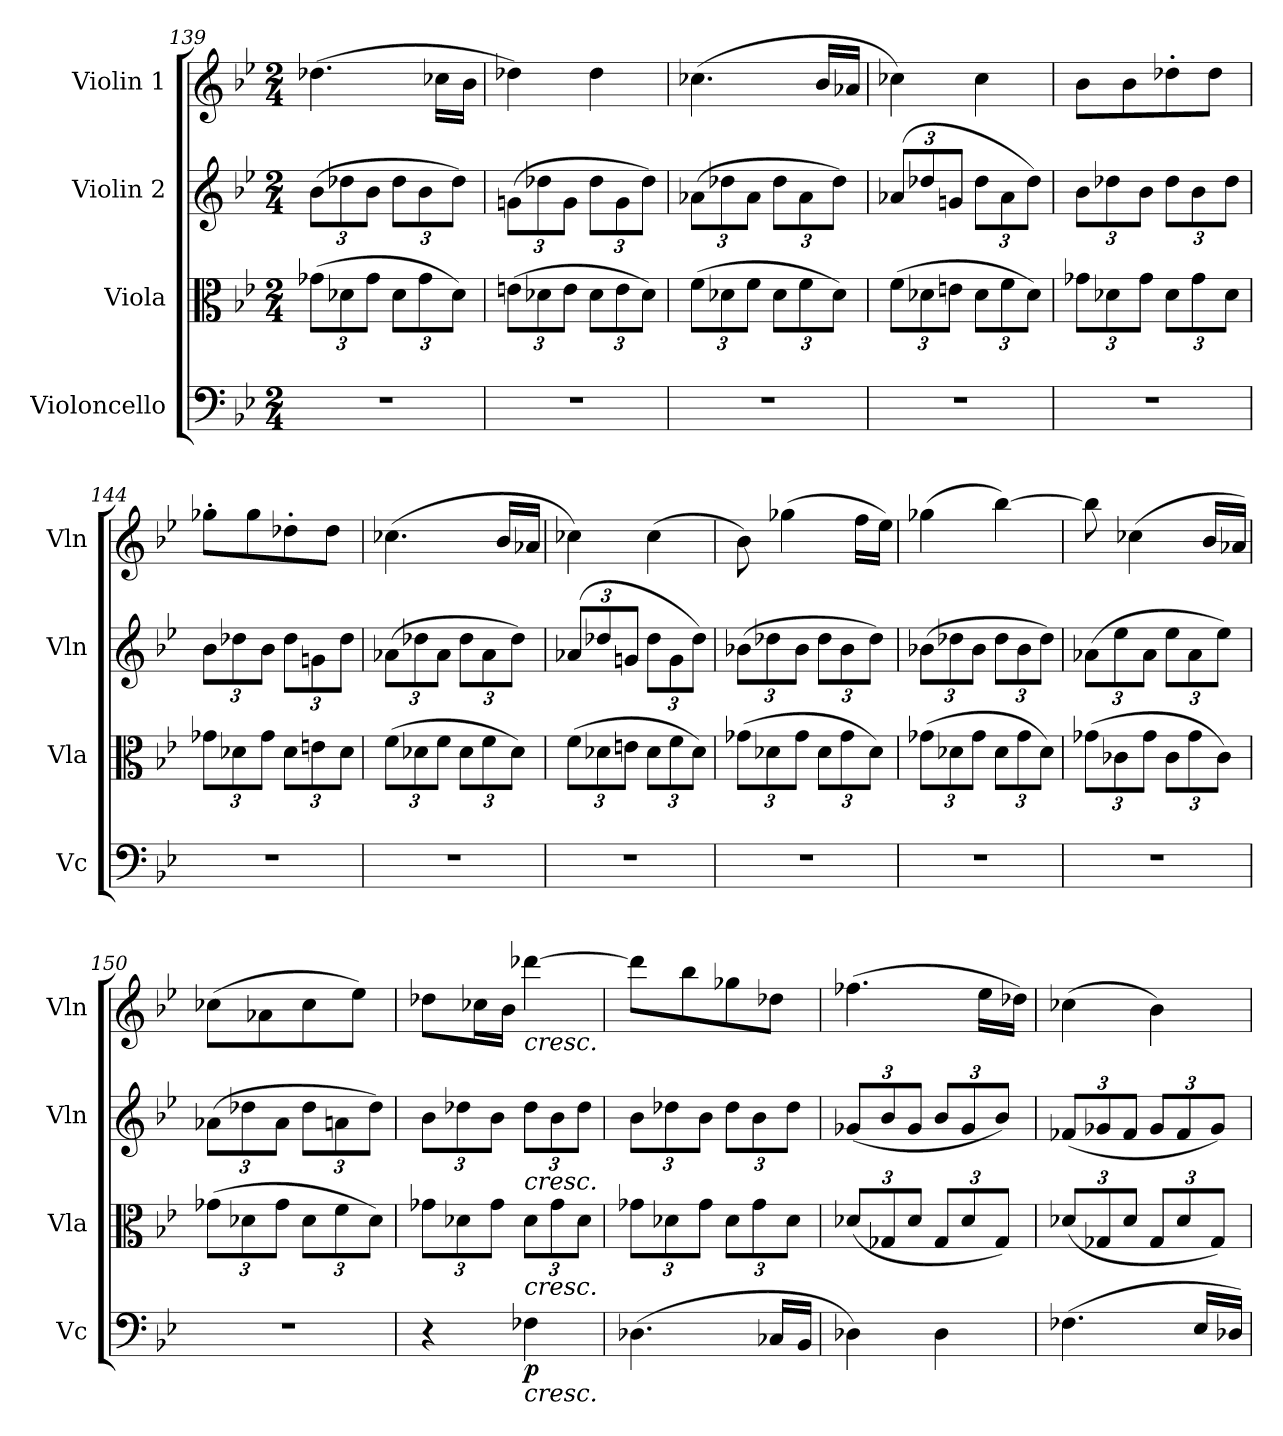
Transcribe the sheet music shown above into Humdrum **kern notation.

**kern	**dynam	**kern	**kern	**kern
*part4	*part4	*part3	*part2	*part1
*staff4	*staff4	*staff3	*staff2	*staff1
*I"Violoncello	*	*I"Viola	*I"Violin 2	*I"Violin 1
*I'Vc	*	*I'Vla	*I'Vln	*I'Vln
*clefF4	*	*clefC3	*clefG2	*clefG2
*k[b-e-]	*	*k[b-e-]	*k[b-e-]	*k[b-e-]
*M2/4	*	*M2/4	*M2/4	*M2/4
*	*	*Xbrackettup	*Xbrackettup	*
=139	=139	=139	=139	=139
2r	.	(12g-X\L	(12b-\L	(4.dd-X\
.	.	12d-X\	12dd-X\	.
.	.	12g-\J	12b-\J	.
.	.	12d-\L	12dd-\L	.
.	.	12g-\	12b-\	.
.	.	.	.	16cc-X\LL
.	.	12d-\J)	12dd-\J)	.
.	.	.	.	16b-\JJ
=140	=140	=140	=140	=140
2r	.	(12en\L	(12gn\L	4dd-X\)
.	.	12d-X\	12dd-X\	.
.	.	12e\J	12g\J	.
.	.	12d-\L	12dd-\L	4dd-\
.	.	12e\	12g\	.
.	.	12d-\J)	12dd-\J)	.
!!LO:LB:g=z
=141	=141	=141	=141	=141
2r	.	(12f\L	(12a-X\L	(4.cc-X\
.	.	12d-X\	12dd-X\	.
.	.	12f\J	12a-\J	.
.	.	12d-\L	12dd-\L	.
.	.	12f\	12a-\	.
.	.	.	.	16b-/LL
.	.	12d-\J)	12dd-\J)	.
.	.	.	.	16a-X/JJ
=142	=142	=142	=142	=142
2r	.	(12f\L	(12a-X/L	4cc-X\)
.	.	12d-X\	12dd-X/	.
.	.	12en\J	12gn/J	.
.	.	12d-\L	12dd-\L	4cc-\
.	.	12f\	12a-\	.
.	.	12d-\J)	12dd-\J)	.
!!LO:LB:g=z
=143	=143	=143	=143	=143
2r	.	12g-X\L	12b-\L	8b-\L
.	.	12d-X\	12dd-X\	.
.	.	.	.	8b-\
.	.	12g-\J	12b-\J	.
.	.	12d-\L	12dd-\L	8dd-X'\
.	.	12g-\	12b-\	.
.	.	.	.	8dd-\J
.	.	12d-\J	12dd-\J	.
=144	=144	=144	=144	=144
2r	.	12g-X\L	12b-\L	8gg-X'\L
.	.	12d-X\	12dd-X\	.
.	.	.	.	8gg-\
.	.	12g-\J	12b-\J	.
.	.	12d-\L	12dd-\L	8dd-X'\
.	.	12en\	12gn\	.
.	.	.	.	8dd-\J
.	.	12d-\J	12dd-\J	.
=145	=145	=145	=145	=145
2r	.	(12f\L	(12a-X\L	(4.cc-X\
.	.	12d-X\	12dd-X\	.
.	.	12f\J	12a-\J	.
.	.	12d-\L	12dd-\L	.
.	.	12f\	12a-\	.
.	.	.	.	16b-/LL
.	.	12d-\J)	12dd-\J)	.
.	.	.	.	16a-X/JJ
=146	=146	=146	=146	=146
2r	.	(12f\L	(12a-X/L	4cc-X\)
.	.	12d-X\	12dd-X/	.
.	.	12en\J	12gn/J	.
.	.	12d-\L	12dd-\L	(4cc-\
.	.	12f\	12g\	.
.	.	12d-\J)	12dd-\J)	.
=147	=147	=147	=147	=147
2r	.	(12g-X\L	(12b-X\L	8b-\)
.	.	12d-X\	12dd-X\	.
.	.	.	.	(4gg-X\
.	.	12g-\J	12b-\J	.
.	.	12d-\L	12dd-\L	.
.	.	12g-\	12b-\	.
.	.	.	.	16ff\LL
.	.	12d-\J)	12dd-\J)	.
.	.	.	.	16ee-\JJ)
=148	=148	=148	=148	=148
2r	.	(12g-X\L	(12b-X\L	(4gg-X\
.	.	12d-X\	12dd-X\	.
.	.	12g-\J	12b-\J	.
.	.	12d-\L	12dd-\L	[>4bb-\)
.	.	12g-\	12b-\	.
.	.	12d-\J)	12dd-\J)	.
!!LO:LB:g=z
=149	=149	=149	=149	=149
2r	.	(12g-X\L	(12a-X\L	8bb-\]
.	.	12c-X\	12ee-\	.
.	.	.	.	(4cc-X\
.	.	12g-\J	12a-\J	.
.	.	12c-\L	12ee-\L	.
.	.	12g-\	12a-\	.
.	.	.	.	16b-/LL
.	.	12c-\J)	12ee-\J)	.
.	.	.	.	16a-X/JJ)
=150	=150	=150	=150	=150
2r	.	(12g-X\L	(12a-X\L	(8cc-X\L
.	.	12d-X\	12dd-X\	.
.	.	.	.	8a-X\
.	.	12g-\J	12a-\J	.
.	.	12d-\L	12dd-\L	8cc-\
.	.	12f\	12an\	.
.	.	.	.	8ee-\J)
.	.	12d-\J)	12dd-\J)	.
!!LO:LB:g=z
=151	=151	=151	=151	=151
4r	.	12g-X\L	12b-\L	8dd-X\L
.	.	12d-X\	12dd-X\	.
.	.	.	.	16cc-X\L
.	.	12g-\J	12b-\J	.
.	.	.	.	16b-\JJ
!	!	!	!	!LO:TX:b:i:t=cresc.
!	!	!	!LO:TX:b:i:t=cresc.	!
!	!	!LO:TX:b:i:t=cresc.	!	!
!LO:TX:b:i:t=cresc.	!	!	!	!
!	!LO:DY:b	!	!	!
4F-X\	p	12d-\L	12dd-\L	[>4ddd-X\
.	.	12g-\	12b-\	.
.	.	12d-\J	12dd-\J	.
=152	=152	=152	=152	=152
(>4.D-X\	.	12g-X\L	12b-\L	8ddd-\L]
.	.	12d-X\	12dd-X\	.
.	.	.	.	8bb-\
.	.	12g-\J	12b-\J	.
.	.	12d-\L	12dd-\L	8gg-X\
.	.	12g-\	12b-\	.
16C-X/LL	.	.	.	8dd-X\J
.	.	12d-\J	12dd-\J	.
16BB-/JJ	.	.	.	.
=153	=153	=153	=153	=153
4D-X\)	.	(12d-X/L	(12g-X/L	(4.ff-X\
.	.	12G-X/	12b-/	.
.	.	12d-/J	12g-/J	.
4D-\	.	12G-/L	12b-/L	.
.	.	12d-/	12g-/	.
.	.	.	.	16ee-\LL
.	.	12G-/J)	12b-/J)	.
.	.	.	.	16dd-X\JJ)
=154	=154	=154	=154	=154
(>4.F-X\	.	(12d-X/L	(12f-X/L	(4cc-X\
.	.	12G-X/	12g-X/	.
.	.	12d-/J	12f-/J	.
.	.	12G-/L	12g-/L	4b-\)
.	.	12d-/	12f-/	.
16E-/LL	.	.	.	.
.	.	12G-/J)	12g-/J)	.
16D-X/JJ)	.	.	.	.
=	=	=	=	=
*-	*-	*-	*-	*-
